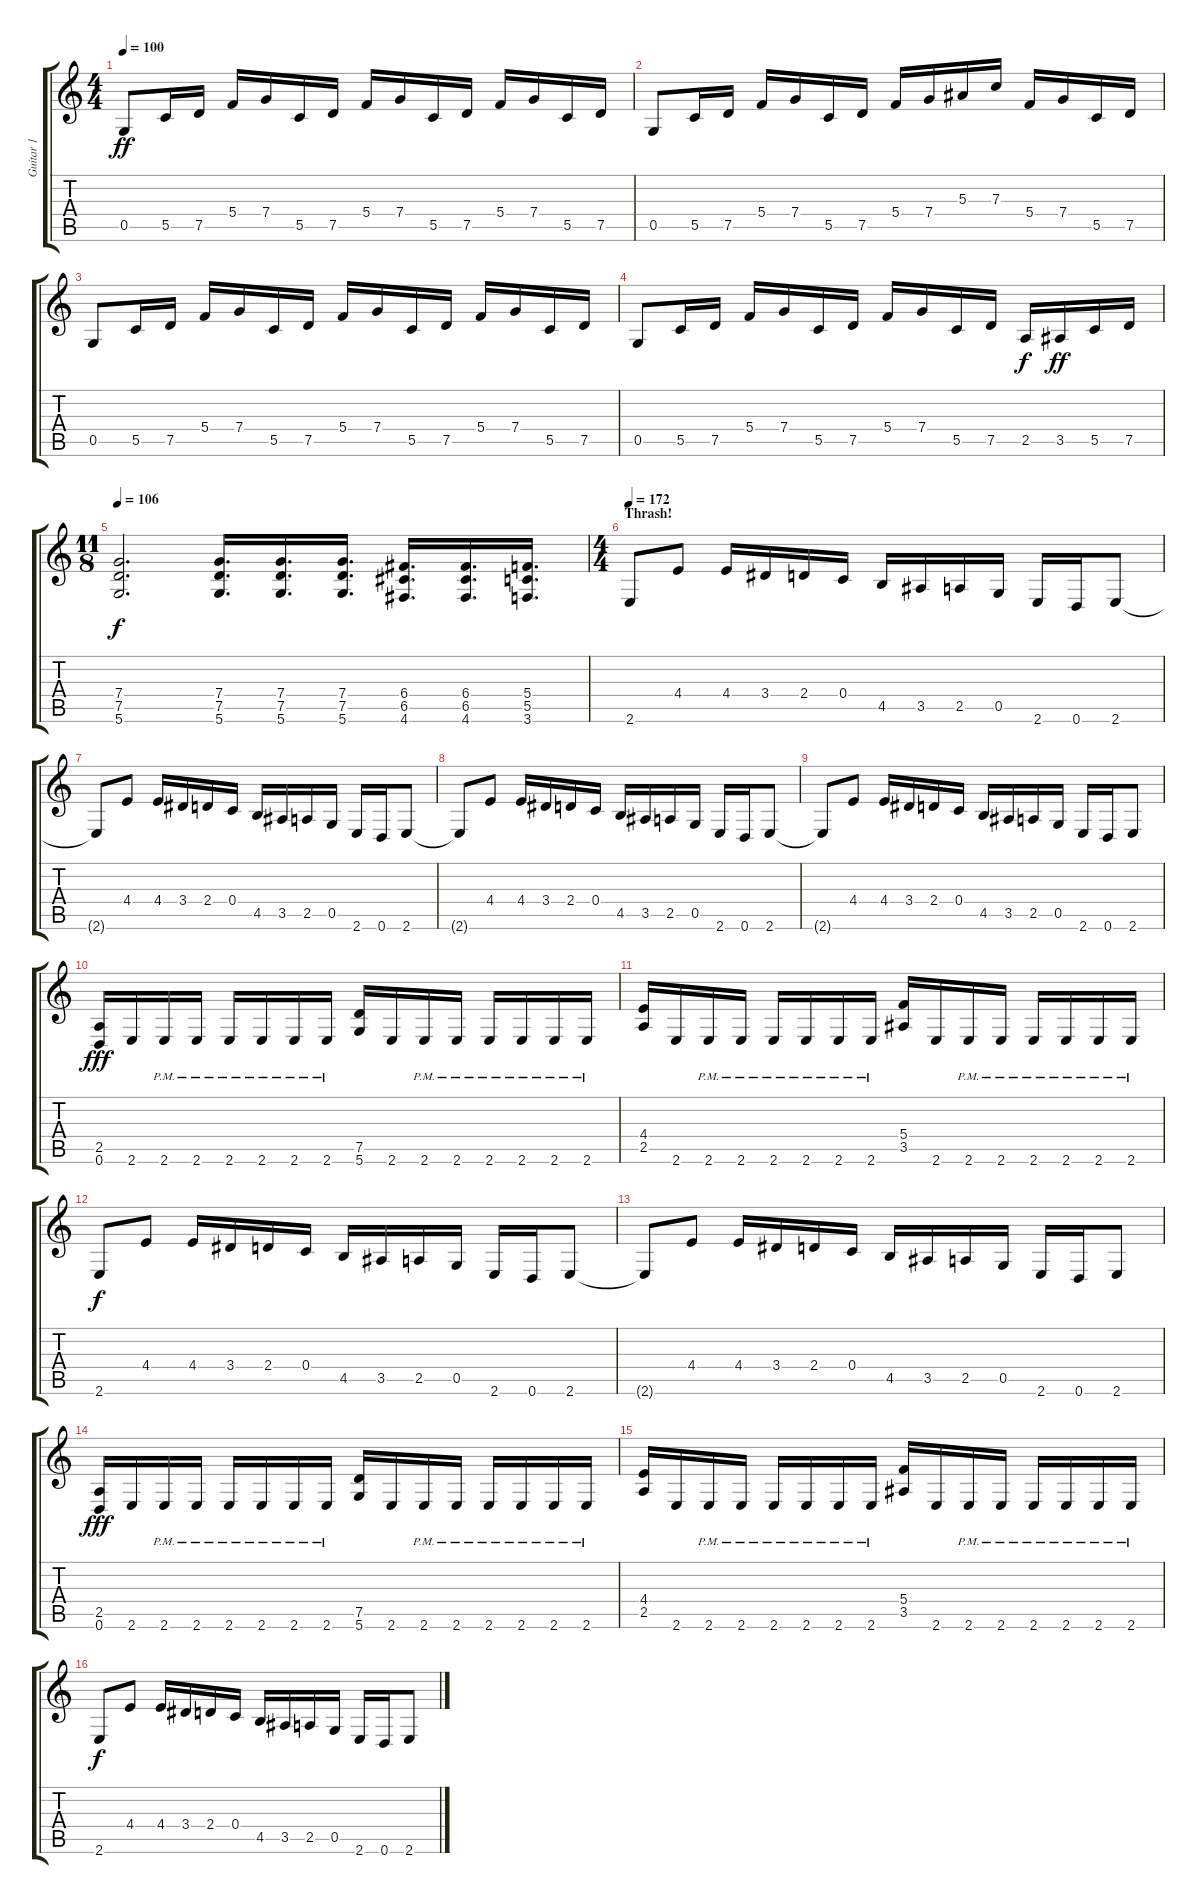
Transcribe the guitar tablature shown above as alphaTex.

\track ("Guitar 1" "Guitar 1") {instrument overdrivenguitar}
\staff {score tabs}
\tuning (D4 A3 F3 C3 G2 D2) {hide}
\ts (4 4)
\tempo 100
\clef g2
\ks c
0.5.8{dy ff} 5.5.16 7.5.16 5.4.16 7.4.16 5.5.16 7.5.16 5.4.16 7.4.16 5.5.16 7.5.16 5.4.16 7.4.16 5.5.16 7.5.16 |
0.5.8 5.5.16 7.5.16 5.4.16 7.4.16 5.5.16 7.5.16 5.4.16 7.4.16 5.3.16 7.3.16 5.4.16 7.4.16 5.5.16 7.5.16 |
0.5.8 5.5.16 7.5.16 5.4.16 7.4.16 5.5.16 7.5.16 5.4.16 7.4.16 5.5.16 7.5.16 5.4.16 7.4.16 5.5.16 7.5.16 |
0.5.8 5.5.16 7.5.16 5.4.16 7.4.16 5.5.16 7.5.16 5.4.16 7.4.16 5.5.16 7.5.16 2.5.16{dy f} 3.5.16{dy ff} 5.5.16 7.5.16 |
\ts (11 8)
\tempo 106
(7.4 7.5 5.6).2{d dy f} (7.4 7.5 5.6).16{d} (7.4 7.5 5.6).16{d} (7.4 7.5 5.6).16{d} (6.4 6.5 4.6).16{d} (6.4 6.5 4.6).16{d} (5.4 5.5 3.6).16{d} |
\ts (4 4)
\section ("" "Thrash!")
\tempo 172
2.6.8 4.4.8 4.4.16 3.4.16 2.4.16 0.4.16 4.5.16 3.5.16 2.5.16 0.5.16 2.6.16 0.6.16 2.6.8 |
2.6{t}.8 4.4.8 4.4.16 3.4.16 2.4.16 0.4.16 4.5.16 3.5.16 2.5.16 0.5.16 2.6.16 0.6.16 2.6.8 |
2.6{t}.8 4.4.8 4.4.16 3.4.16 2.4.16 0.4.16 4.5.16 3.5.16 2.5.16 0.5.16 2.6.16 0.6.16 2.6.8 |
2.6{t}.8 4.4.8 4.4.16 3.4.16 2.4.16 0.4.16 4.5.16 3.5.16 2.5.16 0.5.16 2.6.16 0.6.16 2.6.8 |
(2.5 0.6).16{dy fff} 2.6.16 2.6{pm}.16 2.6{pm}.16 2.6{pm}.16 2.6{pm}.16 2.6{pm}.16 2.6{pm}.16 (7.5 5.6).16 2.6.16 2.6{pm}.16 2.6{pm}.16 2.6{pm}.16 2.6{pm}.16 2.6{pm}.16 2.6{pm}.16 |
(4.4 2.5).16 2.6.16 2.6{pm}.16 2.6{pm}.16 2.6{pm}.16 2.6{pm}.16 2.6{pm}.16 2.6{pm}.16 (5.4 3.5).16 2.6.16 2.6{pm}.16 2.6{pm}.16 2.6{pm}.16 2.6{pm}.16 2.6{pm}.16 2.6{pm}.16 |
2.6.8{dy f} 4.4.8 4.4.16 3.4.16 2.4.16 0.4.16 4.5.16 3.5.16 2.5.16 0.5.16 2.6.16 0.6.16 2.6.8 |
2.6{t}.8 4.4.8 4.4.16 3.4.16 2.4.16 0.4.16 4.5.16 3.5.16 2.5.16 0.5.16 2.6.16 0.6.16 2.6.8 |
(2.5 0.6).16{dy fff} 2.6.16 2.6{pm}.16 2.6{pm}.16 2.6{pm}.16 2.6{pm}.16 2.6{pm}.16 2.6{pm}.16 (7.5 5.6).16 2.6.16 2.6{pm}.16 2.6{pm}.16 2.6{pm}.16 2.6{pm}.16 2.6{pm}.16 2.6{pm}.16 |
(4.4 2.5).16 2.6.16 2.6{pm}.16 2.6{pm}.16 2.6{pm}.16 2.6{pm}.16 2.6{pm}.16 2.6{pm}.16 (5.4 3.5).16 2.6.16 2.6{pm}.16 2.6{pm}.16 2.6{pm}.16 2.6{pm}.16 2.6{pm}.16 2.6{pm}.16 |
2.6.8{dy f} 4.4.8 4.4.16 3.4.16 2.4.16 0.4.16 4.5.16 3.5.16 2.5.16 0.5.16 2.6.16 0.6.16 2.6.8
